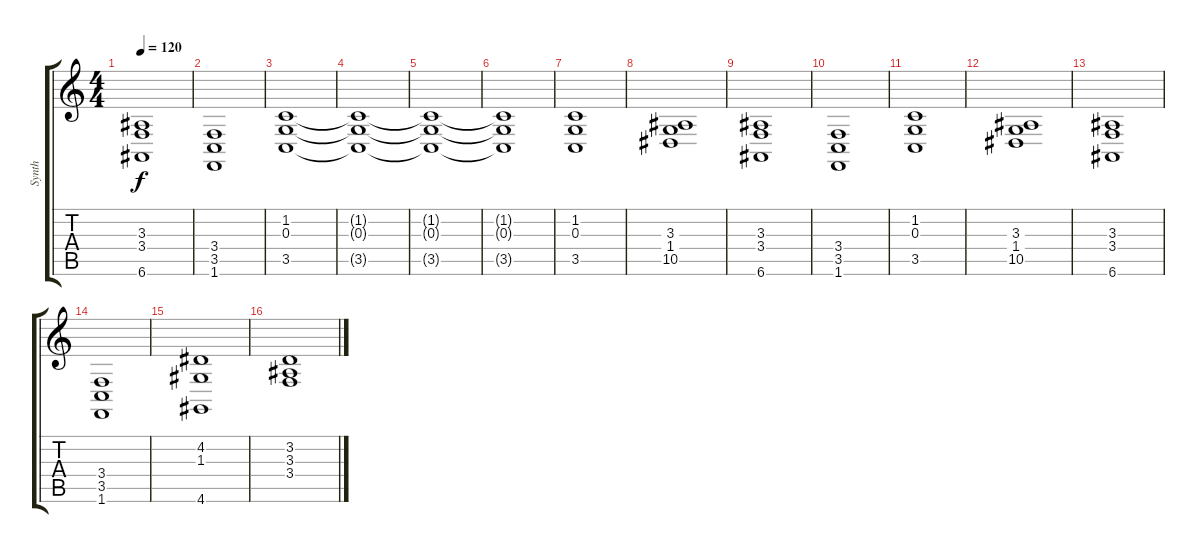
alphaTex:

\track ("Synth" "Synth") {instrument synthstrings1}
\staff {score tabs}
\tuning (E4 B3 G3 D3 A2 E2) {hide}
\ts (4 4)
\tempo 120
\clef g2
\ks c
(3.3 3.4 6.6).1{dy f} |
(3.4 3.5 1.6).1 |
(1.2 0.3 3.5).1 |
(1.2{t} 0.3{t} 3.5{t}).1 |
(1.2{t} 0.3{t} 3.5{t}).1 |
(1.2{t} 0.3{t} 3.5{t}).1 |
(1.2 0.3 3.5).1 |
(3.3 1.4 10.5).1 |
(3.3 3.4 6.6).1 |
(3.4 3.5 1.6).1 |
(1.2 0.3 3.5).1 |
(3.3 1.4 10.5).1 |
(3.3 3.4 6.6).1 |
(3.4 3.5 1.6).1 |
(4.2 1.3 4.6).1 |
(3.2 3.3 3.4).1
